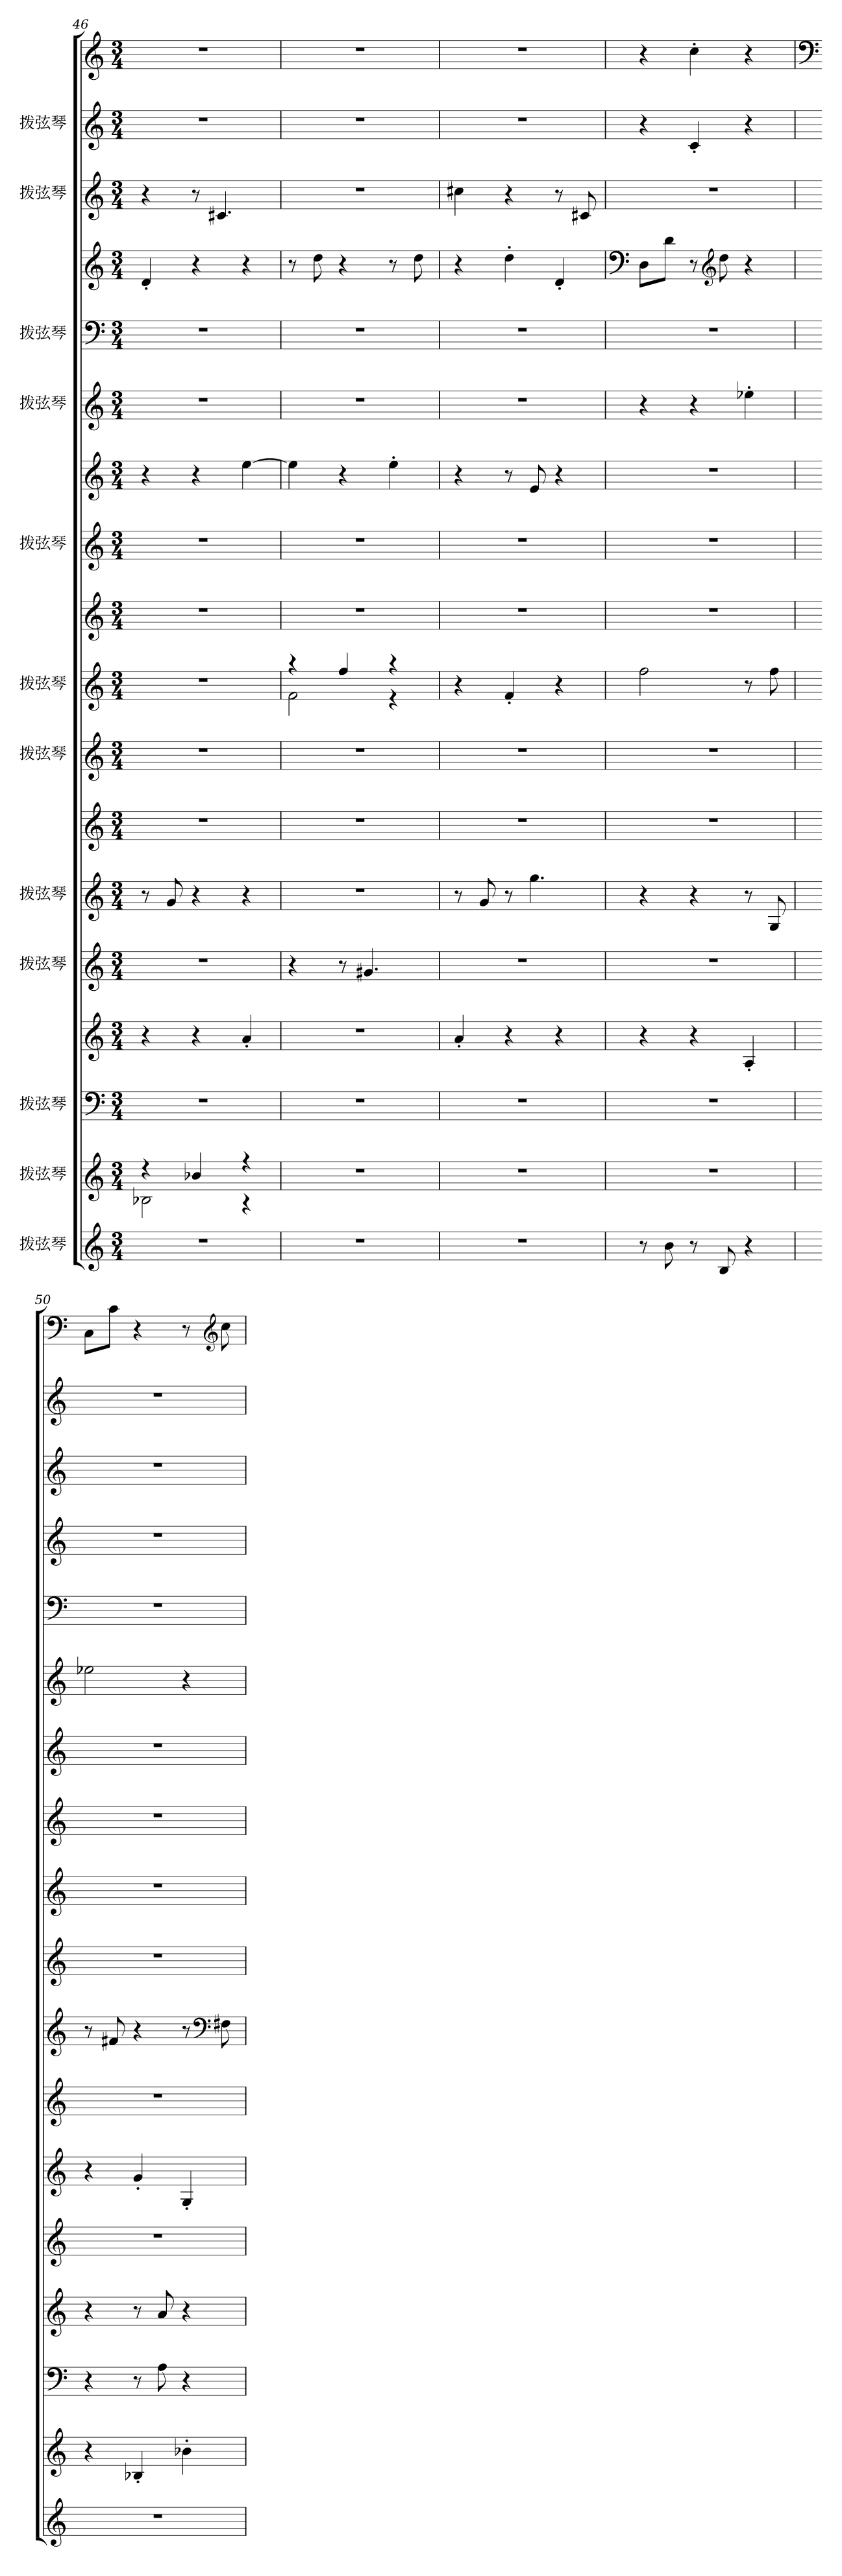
**kern	**kern	**kern	**kern	**kern	**kern	**kern	**kern	**kern	**kern	**kern	**kern	**kern	**kern	**kern	**kern	**kern	**kern
*part12	*part11	*part10	*part10	*part9	*part8	*part8	*part7	*part6	*part6	*part5	*part5	*part4	*part3	*part3	*part2	*part1	*part1
*staff18	*staff17	*staff16	*staff15	*staff14	*staff13	*staff12	*staff11	*staff10	*staff9	*staff8	*staff7	*staff6	*staff5	*staff4	*staff3	*staff2	*staff1
*I"拨弦琴	*I"拨弦琴	*I"拨弦琴	*	*I"拨弦琴	*I"拨弦琴	*	*I"拨弦琴	*I"拨弦琴	*	*I"拨弦琴	*	*I"拨弦琴	*I"拨弦琴	*	*I"拨弦琴	*I"拨弦琴	*
*clefG2	*clefG2	*clefF4	*clefG2	*clefG2	*clefG2	*clefG2	*clefG2	*clefG2	*clefG2	*clefG2	*clefG2	*clefG2	*clefF4	*clefG2	*clefG2	*clefG2	*clefG2
*k[]	*k[]	*k[]	*k[]	*k[]	*k[]	*k[]	*k[]	*k[]	*k[]	*k[]	*k[]	*k[]	*k[]	*k[]	*k[]	*k[]	*k[]
*M3/4	*M3/4	*M3/4	*M3/4	*M3/4	*M3/4	*M3/4	*M3/4	*M3/4	*M3/4	*M3/4	*M3/4	*M3/4	*M3/4	*M3/4	*M3/4	*M3/4	*M3/4
=46	=46	=46	=46	=46	=46	=46	=46	=46	=46	=46	=46	=46	=46	=46	=46	=46	=46
*	*^	*	*	*	*	*	*	*	*	*	*	*	*	*	*	*	*
2.r	4r	2B-X\	2.r	4r	2.r	8r	2.r	2.r	2.r	2.r	2.r	4r	2.r	2.r	4d'/	4r	2.r	2.r
.	.	.	.	.	.	8g/	.	.	.	.	.	.	.	.	.	.	.	.
.	4b-X/	.	.	4r	.	4r	.	.	.	.	.	4r	.	.	4r	8r	.	.
.	.	.	.	.	.	.	.	.	.	.	.	.	.	.	.	4.c#X/	.	.
.	4r	4r	.	4a'/	.	4r	.	.	.	.	.	[4ee\	.	.	4r	.	.	.
*	*v	*v	*	*	*	*	*	*	*	*	*	*	*	*	*	*	*	*
=47	=47	=47	=47	=47	=47	=47	=47	=47	=47	=47	=47	=47	=47	=47	=47	=47	=47
*	*	*	*	*	*	*	*	*^	*	*	*	*	*	*	*	*	*
2.r	2.r	2.r	2.r	4r	2.r	2.r	2.r	4r	2f\	2.r	2.r	4ee\]	2.r	2.r	8r	2.r	2.r	2.r
.	.	.	.	.	.	.	.	.	.	.	.	.	.	.	8dd\	.	.	.
.	.	.	.	8r	.	.	.	4ff/	.	.	.	4r	.	.	4r	.	.	.
.	.	.	.	4.g#X/	.	.	.	.	.	.	.	.	.	.	.	.	.	.
.	.	.	.	.	.	.	.	4r	4r	.	.	4ee'\	.	.	8r	.	.	.
.	.	.	.	.	.	.	.	.	.	.	.	.	.	.	8dd\	.	.	.
*	*	*	*	*	*	*	*	*v	*v	*	*	*	*	*	*	*	*	*
=48	=48	=48	=48	=48	=48	=48	=48	=48	=48	=48	=48	=48	=48	=48	=48	=48	=48
2.r	2.r	2.r	4a'/	2.r	8r	2.r	2.r	4r	2.r	2.r	4r	2.r	2.r	4r	4cc#X\	2.r	2.r
.	.	.	.	.	8g/	.	.	.	.	.	.	.	.	.	.	.	.
.	.	.	4r	.	8r	.	.	4f'/	.	.	8r	.	.	4dd'\	4r	.	.
.	.	.	.	.	4.gg\	.	.	.	.	.	8e/	.	.	.	.	.	.
.	.	.	4r	.	.	.	.	4r	.	.	4r	.	.	4d'/	8r	.	.
.	.	.	.	.	.	.	.	.	.	.	.	.	.	.	8c#X/	.	.
=49	=49	=49	=49	=49	=49	=49	=49	=49	=49	=49	=49	=49	=49	=49	=49	=49	=49
*	*	*	*	*	*	*	*	*	*	*	*	*	*	*clefF4	*	*	*
8r	2.r	2.r	4r	2.r	4r	2.r	2.r	2ff\	2.r	2.r	2.r	4r	2.r	8D\L	2.r	4r	4r
8b\	.	.	.	.	.	.	.	.	.	.	.	.	.	8d\J	.	.	.
8r	.	.	4r	.	4r	.	.	.	.	.	.	4r	.	8r	.	4c'/	4cc'\
*	*	*	*	*	*	*	*	*	*	*	*	*	*	*clefG2	*	*	*
8B/	.	.	.	.	.	.	.	.	.	.	.	.	.	8dd\	.	.	.
4r	.	.	4A'/	.	8r	.	.	8r	.	.	.	4ee-X'\	.	4r	.	4r	4r
.	.	.	.	.	8G/	.	.	8ff\	.	.	.	.	.	.	.	.	.
!!LO:PB:g=z
=50	=50	=50	=50	=50	=50	=50	=50	=50	=50	=50	=50	=50	=50	=50	=50	=50	=50
*	*	*	*	*	*	*	*	*	*	*	*	*	*	*	*	*	*clefF4
2.r	4r	4r	4r	2.r	4r	2.r	8r	2.r	2.r	2.r	2.r	2ee-X\	2.r	2.r	2.r	2.r	8C\L
.	.	.	.	.	.	.	8f#X/	.	.	.	.	.	.	.	.	.	8c\J
.	4B-X'/	8r	8r	.	4g'/	.	4r	.	.	.	.	.	.	.	.	.	4r
.	.	8A\	8a/	.	.	.	.	.	.	.	.	.	.	.	.	.	.
.	4b-X'\	4r	4r	.	4G'/	.	8r	.	.	.	.	4r	.	.	.	.	8r
*	*	*	*	*	*	*	*clefF4	*	*	*	*	*	*	*	*	*	*clefG2
.	.	.	.	.	.	.	8F#X\	.	.	.	.	.	.	.	.	.	8cc\
=	=	=	=	=	=	=	=	=	=	=	=	=	=	=	=	=	=
*-	*-	*-	*-	*-	*-	*-	*-	*-	*-	*-	*-	*-	*-	*-	*-	*-	*-
